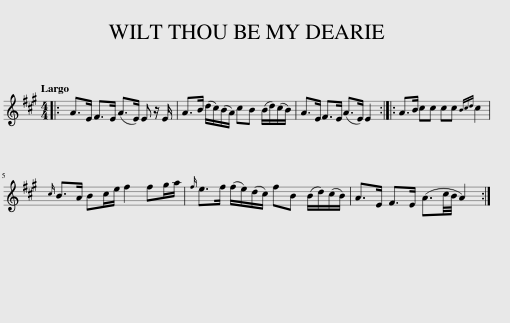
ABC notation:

X:1
L:1/8
Q:1/4=56
M:4/4
I:linebreak $
K:A
V:1 treble
V:1
|: A>E F>E (A>E) E z/ E/ | A>B (d/c/)(B/A/) cB (B/d/)(c/B/) | A>E F>E (A>E) E2 :: A>B cc cc{Bcd} c2 |${c} B>A Bc/e/ f2 fg/a/ | %5
{f} e>f (f/e/)(d/c/) fB (B/d/)(c/B/) | A>E F>E (A3/2c/4B/4 A2) :| %7
